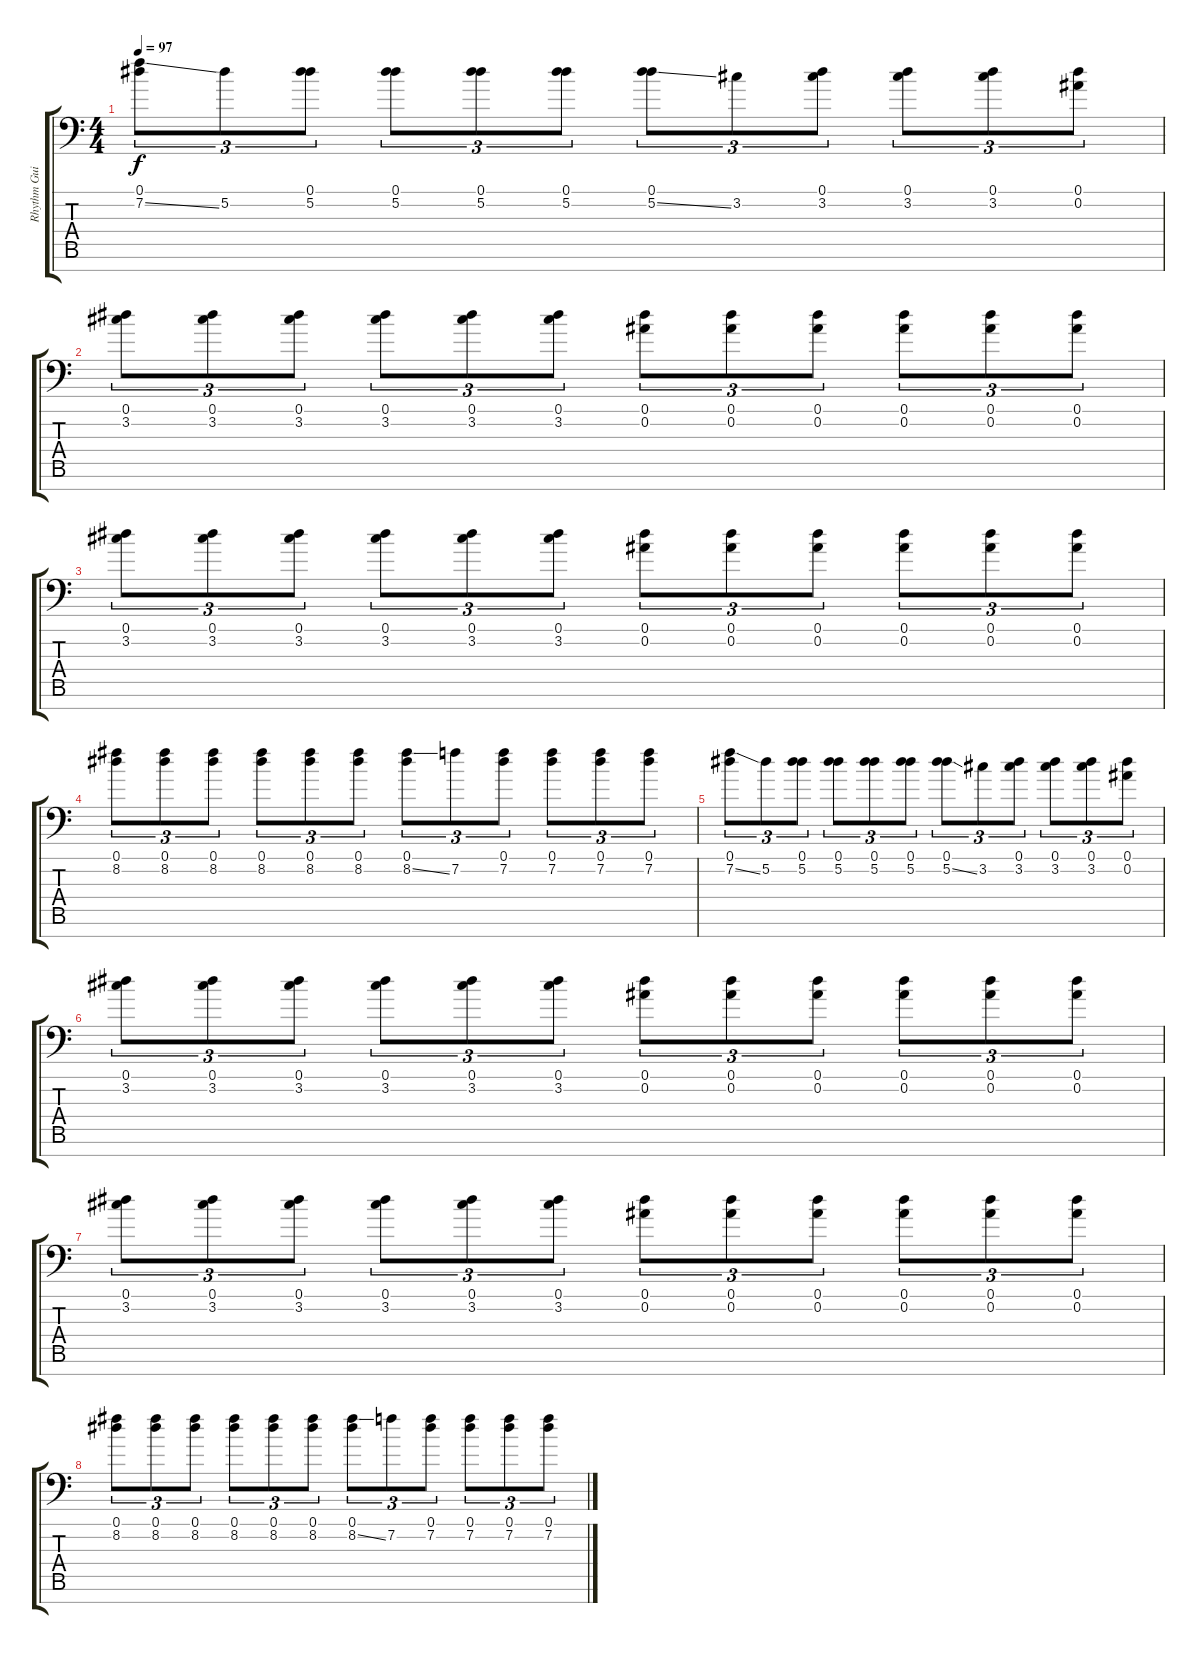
\track ("Rhythm Guitar Right" "Rhythm Gui") {instrument distortionguitar}
\staff {score tabs}
\tuning (Eb4 Bb3 Gb3 Db3 Ab2 Eb2 Bb1) {hide}
\ts (4 4)
\tempo 97
\clef f4
\ks c
(0.1 7.2{ss}).8{tu (3 2) dy f} 5.2.8{tu (3 2)} (0.1 5.2).8{tu (3 2)} (0.1 5.2).8{tu (3 2)} (0.1 5.2).8{tu (3 2)} (0.1 5.2).8{tu (3 2)} (0.1 5.2{ss}).8{tu (3 2)} 3.2.8{tu (3 2)} (0.1 3.2).8{tu (3 2)} (0.1 3.2).8{tu (3 2)} (0.1 3.2).8{tu (3 2)} (0.1 0.2).8{tu (3 2)} |
(0.1 3.2).8{tu (3 2)} (0.1 3.2).8{tu (3 2)} (0.1 3.2).8{tu (3 2)} (0.1 3.2).8{tu (3 2)} (0.1 3.2).8{tu (3 2)} (0.1 3.2).8{tu (3 2)} (0.1 0.2).8{tu (3 2)} (0.1 0.2).8{tu (3 2)} (0.1 0.2).8{tu (3 2)} (0.1 0.2).8{tu (3 2)} (0.1 0.2).8{tu (3 2)} (0.1 0.2).8{tu (3 2)} |
(0.1 3.2).8{tu (3 2)} (0.1 3.2).8{tu (3 2)} (0.1 3.2).8{tu (3 2)} (0.1 3.2).8{tu (3 2)} (0.1 3.2).8{tu (3 2)} (0.1 3.2).8{tu (3 2)} (0.1 0.2).8{tu (3 2)} (0.1 0.2).8{tu (3 2)} (0.1 0.2).8{tu (3 2)} (0.1 0.2).8{tu (3 2)} (0.1 0.2).8{tu (3 2)} (0.1 0.2).8{tu (3 2)} |
(0.1 8.2).8{tu (3 2)} (0.1 8.2).8{tu (3 2)} (0.1 8.2).8{tu (3 2)} (0.1 8.2).8{tu (3 2)} (0.1 8.2).8{tu (3 2)} (0.1 8.2).8{tu (3 2)} (0.1 8.2{ss}).8{tu (3 2)} 7.2.8{tu (3 2)} (0.1 7.2).8{tu (3 2)} (0.1 7.2).8{tu (3 2)} (0.1 7.2).8{tu (3 2)} (0.1 7.2).8{tu (3 2)} |
(0.1 7.2{ss}).8{tu (3 2)} 5.2.8{tu (3 2)} (0.1 5.2).8{tu (3 2)} (0.1 5.2).8{tu (3 2)} (0.1 5.2).8{tu (3 2)} (0.1 5.2).8{tu (3 2)} (0.1 5.2{ss}).8{tu (3 2)} 3.2.8{tu (3 2)} (0.1 3.2).8{tu (3 2)} (0.1 3.2).8{tu (3 2)} (0.1 3.2).8{tu (3 2)} (0.1 0.2).8{tu (3 2)} |
(0.1 3.2).8{tu (3 2)} (0.1 3.2).8{tu (3 2)} (0.1 3.2).8{tu (3 2)} (0.1 3.2).8{tu (3 2)} (0.1 3.2).8{tu (3 2)} (0.1 3.2).8{tu (3 2)} (0.1 0.2).8{tu (3 2)} (0.1 0.2).8{tu (3 2)} (0.1 0.2).8{tu (3 2)} (0.1 0.2).8{tu (3 2)} (0.1 0.2).8{tu (3 2)} (0.1 0.2).8{tu (3 2)} |
(0.1 3.2).8{tu (3 2)} (0.1 3.2).8{tu (3 2)} (0.1 3.2).8{tu (3 2)} (0.1 3.2).8{tu (3 2)} (0.1 3.2).8{tu (3 2)} (0.1 3.2).8{tu (3 2)} (0.1 0.2).8{tu (3 2)} (0.1 0.2).8{tu (3 2)} (0.1 0.2).8{tu (3 2)} (0.1 0.2).8{tu (3 2)} (0.1 0.2).8{tu (3 2)} (0.1 0.2).8{tu (3 2)} |
(0.1 8.2).8{tu (3 2)} (0.1 8.2).8{tu (3 2)} (0.1 8.2).8{tu (3 2)} (0.1 8.2).8{tu (3 2)} (0.1 8.2).8{tu (3 2)} (0.1 8.2).8{tu (3 2)} (0.1 8.2{ss}).8{tu (3 2)} 7.2.8{tu (3 2)} (0.1 7.2).8{tu (3 2)} (0.1 7.2).8{tu (3 2)} (0.1 7.2).8{tu (3 2)} (0.1 7.2).8{tu (3 2)}
